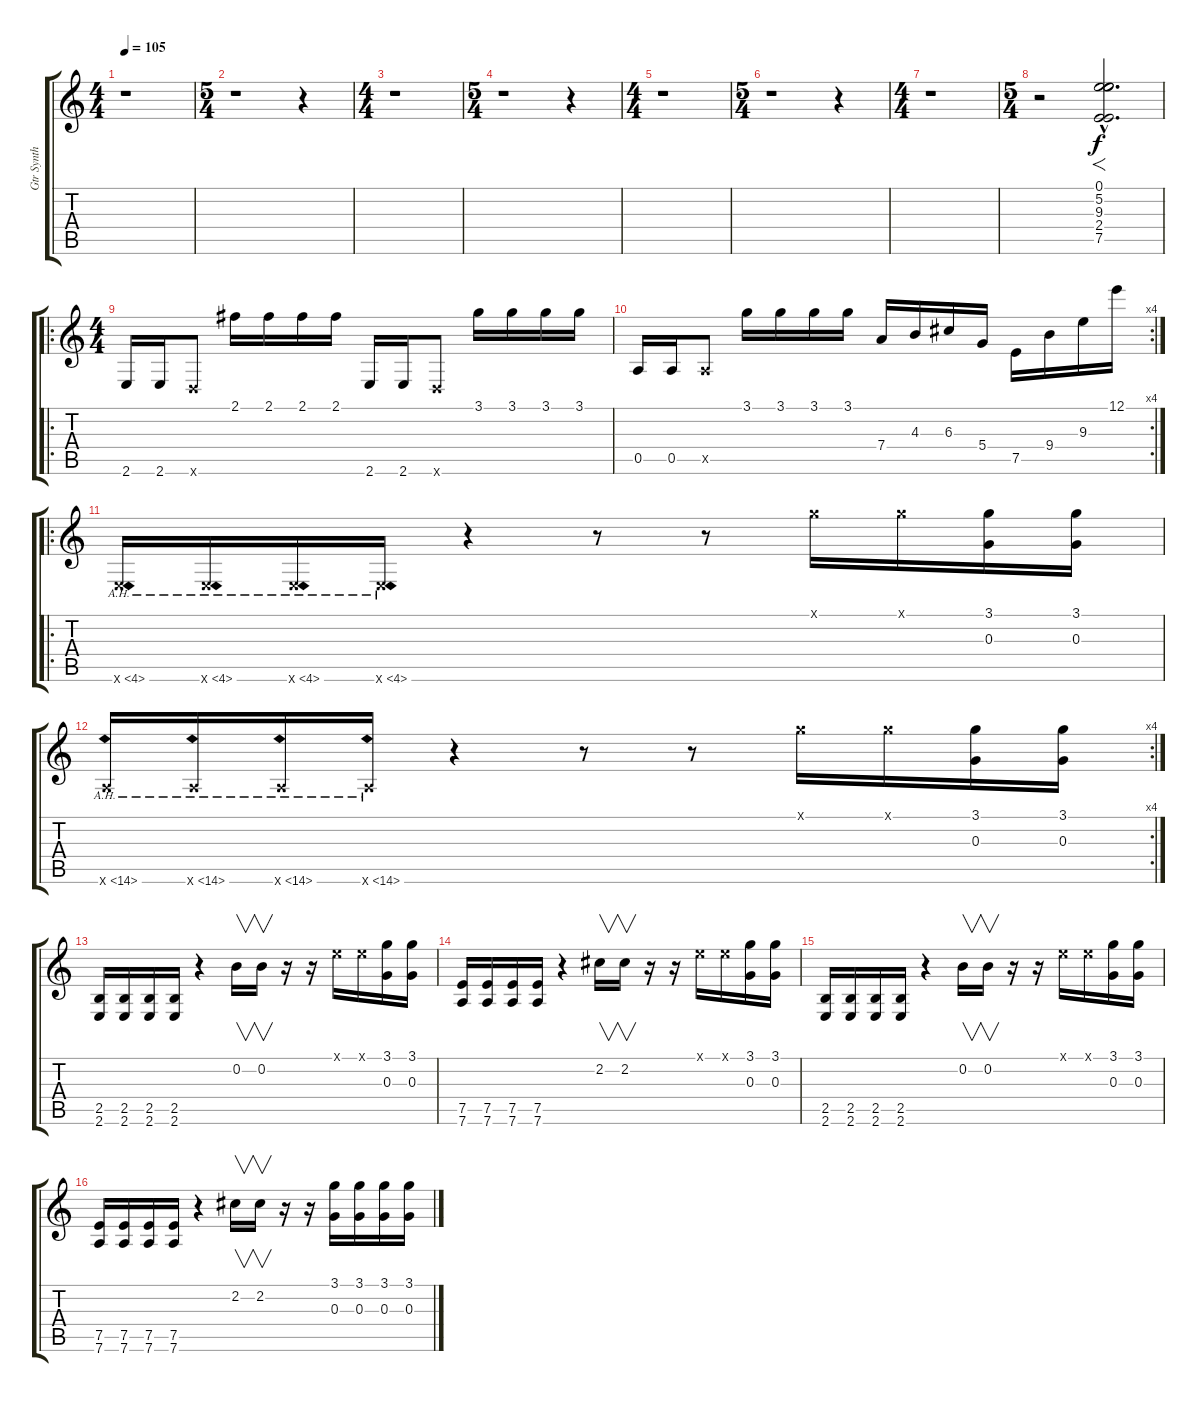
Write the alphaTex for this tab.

\track ("Gtr Synth" "Gtr Synth") {instrument overdrivenguitar}
\staff {score tabs}
\tuning (E4 B3 G3 D3 A2 D2) {hide}
\ts (4 4)
\tempo 105
\clef g2
\ks c
r.1{dy f instrument overdrivenguitar} |
\ts (5 4)
r.1 r.4 |
\ts (4 4)
r.1 |
\ts (5 4)
r.1 r.4 |
\ts (4 4)
r.1 |
\ts (5 4)
r.1 r.4 |
\ts (4 4)
r.1 |
\ts (5 4)
r.2 (0.1{hac} 5.2{hac} 9.3{hac} 2.4{hac} 7.5{hac}).2{f d} |
\ro
\ts (4 4)
2.6.16 2.6.16 0.6{x}.8 2.1.16 2.1.16 2.1.16 2.1.16 2.6.16 2.6.16 0.6{x}.8 3.1.16 3.1.16 3.1.16 3.1.16 |
\rc 4
0.5.16 0.5.16 0.5{x}.8 3.1.16 3.1.16 3.1.16 3.1.16 7.4.16 4.3.16 6.3.16 5.4.16 7.5.16 9.4.16 9.3.16 12.1.16 |
\ro
2.6{ah 2 x}.16 2.6{ah 2 x}.16 2.6{ah 2 x}.16 2.6{ah 2 x}.16 r.4 r.8 r.8 3.1{x}.16 3.1{x}.16 (3.1 0.3).16 (3.1 0.3).16 |
\rc 4
7.6{ah 7 x}.16 7.6{ah 7 x}.16 7.6{ah 7 x}.16 7.6{ah 7 x}.16 r.4 r.8 r.8 3.1{x}.16 3.1{x}.16 (3.1 0.3).16 (3.1 0.3).16 |
(2.5 2.6).16 (2.5 2.6).16 (2.5 2.6).16 (2.5 2.6).16 r.4 0.2.16{v} 0.2.16{v} r.16 r.16 0.1{x}.16 0.1{x}.16 (3.1 0.3).16 (3.1 0.3).16 |
(7.5 7.6).16 (7.5 7.6).16 (7.5 7.6).16 (7.5 7.6).16 r.4 2.2.16{v} 2.2.16{v} r.16 r.16 0.1{x}.16 0.1{x}.16 (3.1 0.3).16 (3.1 0.3).16 |
(2.5 2.6).16 (2.5 2.6).16 (2.5 2.6).16 (2.5 2.6).16 r.4 0.2.16{v} 0.2.16{v} r.16 r.16 0.1{x}.16 0.1{x}.16 (3.1 0.3).16 (3.1 0.3).16 |
(7.5 7.6).16 (7.5 7.6).16 (7.5 7.6).16 (7.5 7.6).16 r.4 2.2.16{v} 2.2.16{v} r.16 r.16 (3.1 0.3).16 (3.1 0.3).16 (3.1 0.3).16 (3.1 0.3).16
